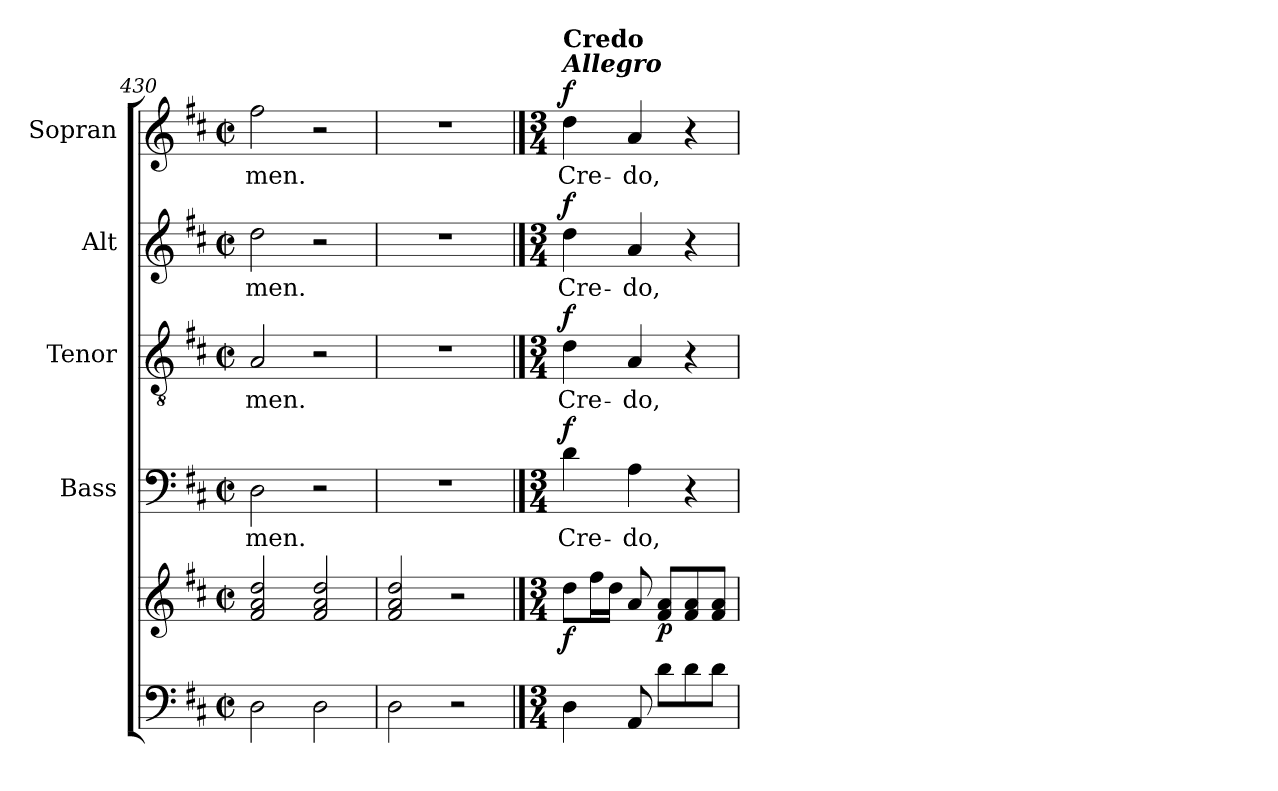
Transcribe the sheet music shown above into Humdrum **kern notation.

**kern	**kern	**dynam	**kern	**text	**dynam	**kern	**text	**dynam	**kern	**text	**dynam	**kern	**text	**dynam
*part5	*part5	*part5	*part4	*part4	*part4	*part3	*part3	*part3	*part2	*part2	*part2	*part1	*part1	*part1
*staff6	*staff5	*staff5/6	*staff4	*staff4	*staff4	*staff3	*staff3	*staff3	*staff2	*staff2	*staff2	*staff1	*staff1	*staff1
*	*	*	*I"Bass	*	*	*I"Tenor	*	*	*I"Alt	*	*	*I"Sopran	*	*
*	*	*	*I'B.	*	*	*I'T.	*	*	*I'A.	*	*	*I'S.	*	*
*clefF4	*clefG2	*	*clefF4	*	*	*clefGv2	*	*	*clefG2	*	*	*clefG2	*	*
*k[f#c#]	*k[f#c#]	*	*k[f#c#]	*	*	*k[f#c#]	*	*	*k[f#c#]	*	*	*k[f#c#]	*	*
*D:	*D:	*	*D:	*	*	*D:	*	*	*D:	*	*	*D:	*	*
*M2/2	*M2/2	*	*M2/2	*	*	*M2/2	*	*	*M2/2	*	*	*M2/2	*	*
*met(c|)	*met(c|)	*	*met(c|)	*	*	*met(c|)	*	*	*met(c|)	*	*	*met(c|)	*	*
=430	=430	=430	=430	=430	=430	=430	=430	=430	=430	=430	=430	=430	=430	=430
!	!	!	!	!LO:LY:b	!	!	!LO:LY:b	!	!	!LO:LY:b	!	!	!LO:LY:b	!
2D\	2f#/ 2a/ 2dd/	.	2D\	-men.	.	2A/	-men.	.	2dd\	-men.	.	2ff#\	-men.	.
2D\	2f#/ 2a/ 2dd/	.	2r	.	.	2r	.	.	2r	.	.	2r	.	.
=431	=431	=431	=431	=431	=431	=431	=431	=431	=431	=431	=431	=431	=431	=431
2D\	2f#/ 2a/ 2dd/	.	1r	.	.	1r	.	.	1r	.	.	1r	.	.
2r	2r	.	.	.	.	.	.	.	.	.	.	.	.	.
!!LO:PB:g=z
==432	==432	==432	==432	==432	==432	==432	==432	==432	==432	==432	==432	==432	==432	==432
*M3/4	*M3/4	*	*M3/4	*	*	*M3/4	*	*	*M3/4	*	*	*M3/4	*	*
!	!	!	!	!	!	!	!	!	!	!	!	!LO:TX:a:Bi:t=Allegro	!	!
!	!	!	!	!	!	!	!	!	!	!	!	!LO:TX:a:B:t=Credo	!	!
!	!	!LO:DY:b	!	!LO:LY:b	!LO:DY:a	!	!LO:LY:b	!LO:DY:a	!	!LO:LY:b	!LO:DY:a	!	!LO:LY:b	!LO:DY:a
4D\	8dd\L	f	4d\	Cre-	f	4d\	Cre-	f	4dd\	Cre-	f	4dd\	Cre-	f
.	16ff#\L	.	.	.	.	.	.	.	.	.	.	.	.	.
.	16dd\JJ	.	.	.	.	.	.	.	.	.	.	.	.	.
!	!	!	!	!LO:LY:b	!	!	!LO:LY:b	!	!	!LO:LY:b	!	!	!LO:LY:b	!
8AA/	8a/	.	4A\	-do,	.	4A/	-do,	.	4a/	-do,	.	4a/	-do,	.
!	!	!LO:DY:b	!	!	!	!	!	!	!	!	!	!	!	!
8d\L	8f#/ 8a/L	p	.	.	.	.	.	.	.	.	.	.	.	.
8d\	8f#/ 8a/	.	4r	.	.	4r	.	.	4r	.	.	4r	.	.
8d\J	8f#/ 8a/J	.	.	.	.	.	.	.	.	.	.	.	.	.
=	=	=	=	=	=	=	=	=	=	=	=	=	=	=
*-	*-	*-	*-	*-	*-	*-	*-	*-	*-	*-	*-	*-	*-	*-
